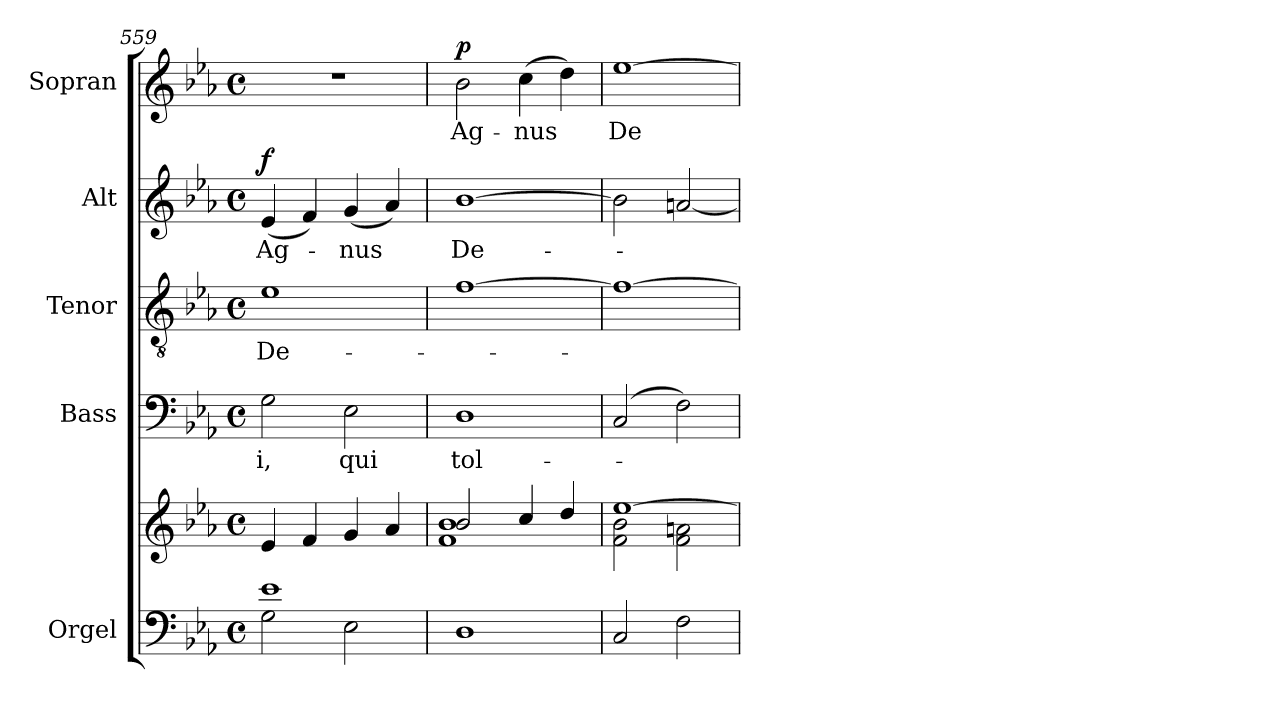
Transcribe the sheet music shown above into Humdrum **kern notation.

**kern	**kern	**kern	**text	**kern	**text	**kern	**text	**dynam	**kern	**text	**dynam
*part5	*part5	*part4	*part4	*part3	*part3	*part2	*part2	*part2	*part1	*part1	*part1
*staff6	*staff5	*staff4	*staff4	*staff3	*staff3	*staff2	*staff2	*staff2	*staff1	*staff1	*staff1
*I"Orgel	*	*I"Bass	*	*I"Tenor	*	*I"Alt	*	*	*I"Sopran	*	*
*I'Org.	*	*I'B.	*	*I'T.	*	*I'A.	*	*	*I'S.	*	*
*clefF4	*clefG2	*clefF4	*	*clefGv2	*	*clefG2	*	*	*clefG2	*	*
*k[b-e-a-]	*k[b-e-a-]	*k[b-e-a-]	*	*k[b-e-a-]	*	*k[b-e-a-]	*	*	*k[b-e-a-]	*	*
*E-:	*E-:	*E-:	*	*E-:	*	*E-:	*	*	*E-:	*	*
*M4/4	*M4/4	*M4/4	*	*M4/4	*	*M4/4	*	*	*M4/4	*	*
*met(c)	*met(c)	*met(c)	*	*met(c)	*	*met(c)	*	*	*met(c)	*	*
=559	=559	=559	=559	=559	=559	=559	=559	=559	=559	=559	=559
*^	*	*	*	*	*	*	*	*	*	*	*
!	!	!	!	!LO:LY:b	!	!LO:LY:b	!	!LO:LY:b	!LO:DY:a	!	!	!
1e-	2G\	4e-/	2G\	-i,	1e-	De-	(<4e-/	Ag-	f	1r	.	.
.	.	4f/	.	.	.	.	4f/)	.	.	.	.	.
!	!	!	!	!LO:LY:b	!	!	!	!LO:LY:b	!	!	!	!
.	2E-\	4g/	2E-\	qui	.	.	(<4g/	-nus	.	.	.	.
.	.	4a-/	.	.	.	.	4a-/)	.	.	.	.	.
*v	*v	*	*	*	*	*	*	*	*	*	*	*
=560	=560	=560	=560	=560	=560	=560	=560	=560	=560	=560	=560
*	*^	*	*	*	*	*	*	*	*	*	*
!	!	!	!	!LO:LY:b	!	!	!	!LO:LY:b	!	!	!LO:LY:b	!LO:DY:a
1D	2b-/	1f 1b-	1D	tol-	[1f	.	[1b-	De-	.	2b-\	Ag-	p
!	!	!	!	!	!	!	!	!	!	!	!LO:LY:b	!
.	4cc/	.	.	.	.	.	.	.	.	(>4cc\	-nus	.
.	4dd/	.	.	.	.	.	.	.	.	4dd\)	.	.
!!LO:PB:g=z
=561	=561	=561	=561	=561	=561	=561	=561	=561	=561	=561	=561	=561
!	!	!	!	!	!	!	!	!	!	!	!LO:LY:b	!
2C/	[>1ee-	2f\ 2b-\	(2C/	.	1f_	.	2b-\]	.	.	[1ee-	De-	.
2F\	.	2f\ 2an\	2F\)	.	.	.	[2an/	.	.	.	.	.
*	*v	*v	*	*	*	*	*	*	*	*	*	*
=	=	=	=	=	=	=	=	=	=	=	=
*-	*-	*-	*-	*-	*-	*-	*-	*-	*-	*-	*-
